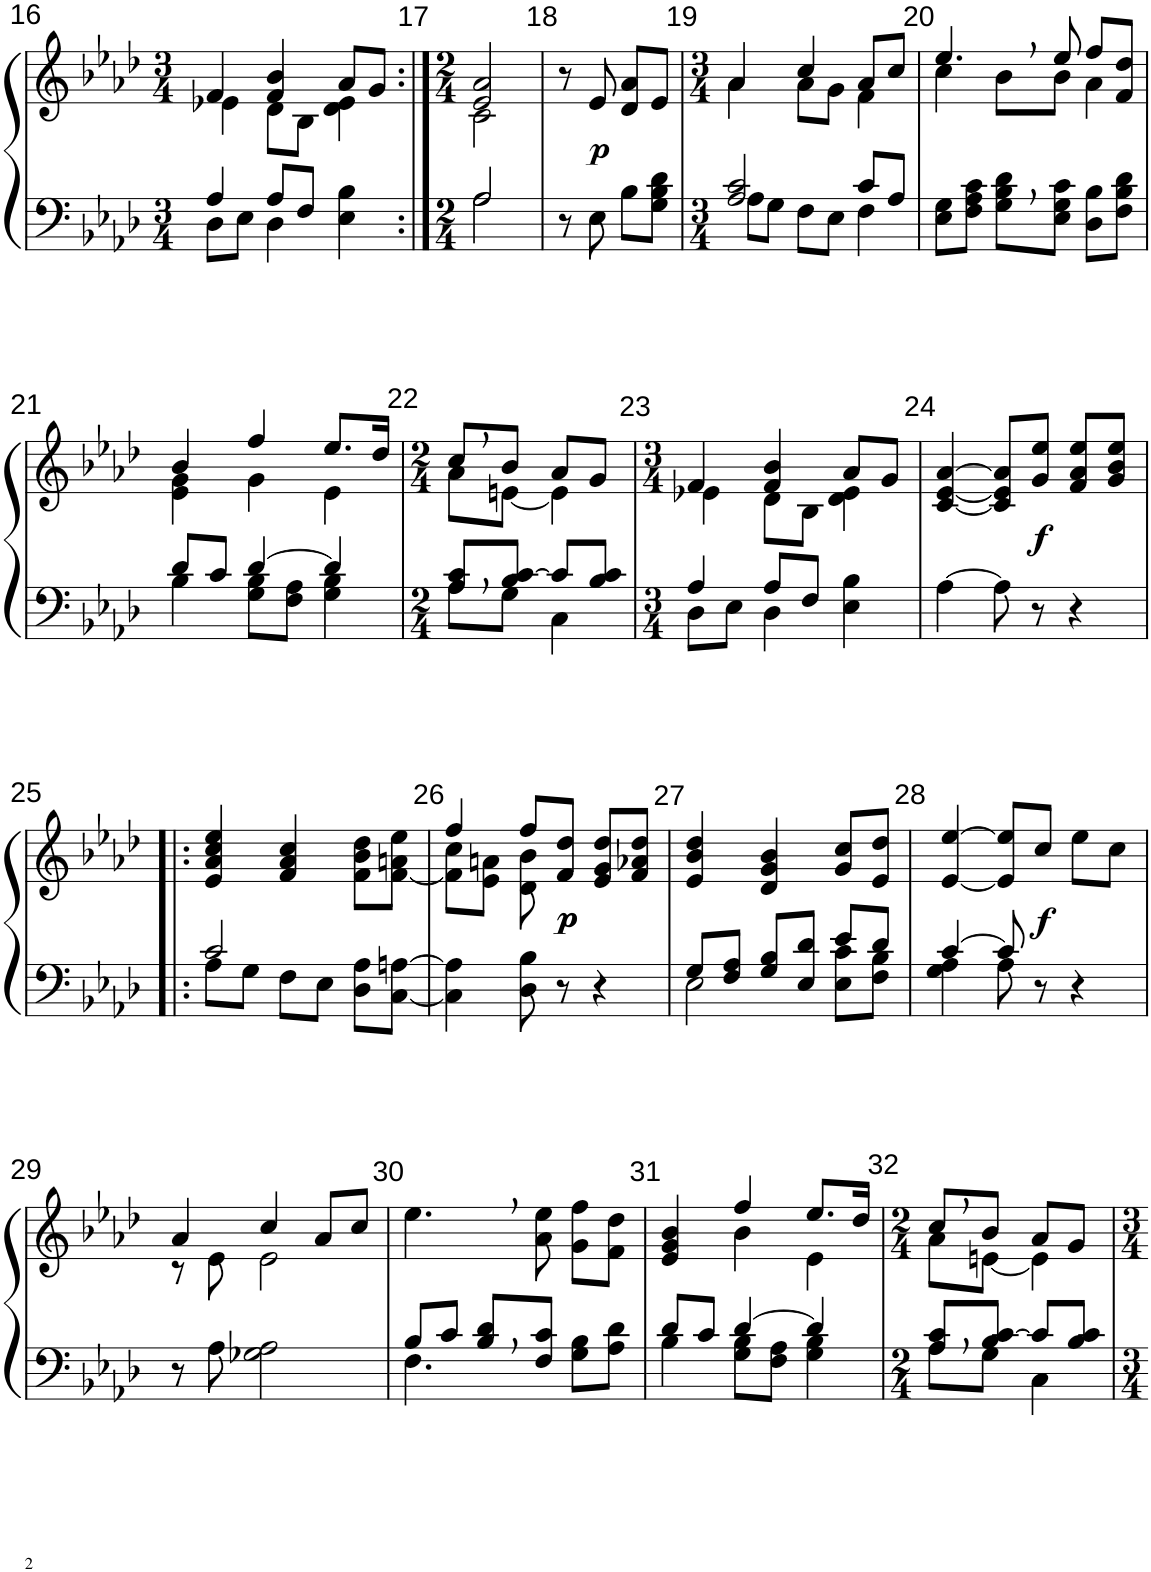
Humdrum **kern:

**kern	**kern	**dynam
*part1	*part1	*part1
*staff2	*staff1	*staff1/2
*I"Piano	*	*
*I'Pia.	*	*
!!LO:PB:g=z
*clefF4	*clefG2	*
*k[b-e-a-d-]	*k[b-e-a-d-]	*
*M3/4	*M3/4	*
=16	=16	=16
*^	*^	*
4A-/	8D-\L	4f/	4e-X\	.
.	8E-\J	.	.	.
8A-/L	4D-\	4f/ 4b-/	8d-\L	.
8F/J	.	.	8B-\J	.
4E-\ 4B-\	4ryy	8a-/L	4d-\ 4e-\	.
.	.	8g/J	.	.
=17:|!	=17:|!	=17:|!	=17:|!	=17:|!
*M2/4	*	*M2/4	*	*
2A-/	2A-\	2e-/ 2a-/	2c\	.
*v	*v	*	*	*
*	*v	*v	*
=18	=18	=18
8r	8r	.
!	!	!LO:DY:b
8E-\	8e-/	p
8B-\L	8d-/ 8a-/L	.
8G\ 8B-\ 8d-\J	8e-/J	.
=19	=19	=19
*M3/4	*M3/4	*
*^	*^	*
2A-/ 2c/	8A-\L	4a-/	4a-\	.
.	8G\J	.	.	.
.	8F\L	4cc/	8a-\L	.
.	8E-\J	.	8g\J	.
8c/L	4F\	8a-/L	4f\	.
8A-/J	.	8cc/J	.	.
*v	*v	*	*	*
=20	=20	=20	=20
8E-\ 8G\L	4.ee-,/	4cc\	.
8F\ 8A-\ 8c\J	.	.	.
8G\, 8B-\, 8d-\,L	.	8b-\L	.
8E-\ 8G\ 8c\J	8ee-/	8b-\J	.
8D-\ 8B-\L	8ff/L	4a-\	.
8F\ 8B-\ 8d-\J	8f/ 8dd-/J	.	.
!!LO:LB:g=z	!!
=21	=21	=21	=21
*^	*	*	*
8d-/L	4B-\	4b-/	4e-\ 4g\	.
8c/J	.	.	.	.
[4d-/	8G\ 8B-\L	4ff/	4g\	.
.	8F\ 8A-\J	.	.	.
4d-/]	4G\ 4B-\	8.ee-/L	4e-\	.
.	.	16dd-/Jk	.	.
=22	=22	=22	=22	=22
*M2/4	*	*M2/4	*	*
8A-/, 8c/,L	8A-\L	8cc,/L	8a-\L	.
8B-/ [8c/J	8G\J	8b-/J	[8en\J	.
8c/L]	4C\	8a-/L	4e\]	.
8B-/ 8c/J	.	8g/J	.	.
=23	=23	=23	=23	=23
*M3/4	*	*M3/4	*	*
4A-/	8D-\L	4f/	4e-X\	.
.	8E-\J	.	.	.
8A-/L	4D-\	4f/ 4b-/	8d-\L	.
8F/J	.	.	8B-\J	.
4E-\ 4B-\	4ryy	8a-/L	4d-\ 4e-\	.
.	.	8g/J	.	.
*v	*v	*	*	*
*	*v	*v	*
=24	=24	=24
[4A-\	[4c/ [4e-/ [4a-/	.
8A-\]	8c/] 8e-/] 8a-/]L	.
!	!	!LO:DY:b
8r	8g/ 8ee-/J	f
4r	8f/ 8a-/ 8ee-/L	.
.	8g/ 8b-/ 8ee-/J	.
!!LO:LB:g=z
=25!|:	=25!|:	=25!|:
*^	*	*
2c/	8A-\L	4e-/ 4a-/ 4cc/ 4ee-/	.
.	8G\J	.	.
.	8F\L	4f/ 4a-/ 4cc/	.
.	8E-\J	.	.
8D-\ 8A-\L	4ryy	8f\ 8b-\ 8dd-\L	.
[8C\ [8An\J	.	[8f\ 8an\ 8ee-\J	.
*v	*v	*	*
=26	=26	=26
*	*^	*
4C\] 4A\]	4ff/	8f\] 8cc\L	.
.	.	8e-\ 8an\J	.
8D-\ 8B-\	8ff/L	8d-\ 8b-\	.
!	!	!	!LO:DY:b
!	!	!	!LO:DY:n=1:b
8r	8f/ 8dd-/J	4.ryy	p p
4r	8e-/ 8g/ 8dd-/L	.	.
.	8f/ 8a-X/ 8dd-/J	.	.
*	*v	*v	*
=27	=27	=27
*^	*	*
8G/L	2E-\	4e-/ 4b-/ 4dd-/	.
8F/ 8A-/J	.	.	.
8G/ 8B-/L	.	4d-/ 4g/ 4b-/	.
8E-/ 8d-/J	.	.	.
8e-/L	8E-\ 8c\L	8g/ 8cc/L	.
8d-/J	8F\ 8B-\J	8e-/ 8dd-/J	.
=28	=28	=28	=28
[4c/	4G\ 4A-\	[4e-/ [4ee-/	.
8c/]	8A-\	8e-/] 8ee-/]L	.
!	!	!	!LO:DY:b
8r	4.ryy	8cc/J	f
4r	.	8ee-\L	.
.	.	8cc\J	.
*v	*v	*	*
!!LO:LB:g=z
=29	=29	=29
*	*^	*
8r	4a-/	8r	.
8A-\	.	8e-\	.
2G-X\ 2A-\	4cc/	2e-\	.
.	8a-/L	.	.
.	8cc/J	.	.
*	*v	*v	*
=30	=30	=30
*^	*	*
8B-/L	4.F\	4.ee-,\	.
8c/J	.	.	.
8B-/, 8d-/,L	.	.	.
8F/ 8c/J	4.ryy	8a-\ 8ee-\	.
8G\ 8B-\L	.	8g\ 8ff\L	.
8A-\ 8d-\J	.	8f\ 8dd-\J	.
=31	=31	=31	=31
*	*	*^	*
8d-/L	4B-\	4e-/ 4g/ 4b-/	4ryy	.
8c/J	.	.	.	.
[4d-/	8G\ 8B-\L	4ff/	4b-\	.
.	8F\ 8A-\J	.	.	.
4d-/]	4G\ 4B-\	8.ee-/L	4e-\	.
.	.	16dd-/Jk	.	.
=32	=32	=32	=32	=32
*M2/4	*	*M2/4	*	*
8A-/, 8c/,L	8A-\L	8cc,/L	8a-\L	.
8B-/ [8c/J	8G\J	8b-/J	[8en\J	.
8c/L]	4C\	8a-/L	4e\]	.
8B-/ 8c/J	.	8g/J	.	.
*v	*v	*	*	*
*	*v	*v	*
=	=	=
*-	*-	*-
